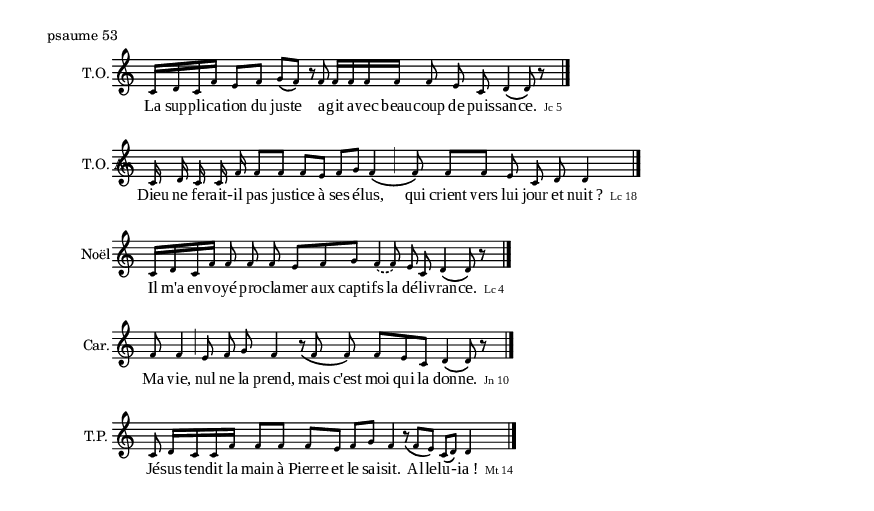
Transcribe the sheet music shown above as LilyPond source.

\version "2.10.0"
\include "definitions.ly"
\markup { psaume 53 }

\relative f' { 
	\new Staff {
		\cadenzaOn
		\set Staff.instrumentName = \markup{ \center-align { T.O. } }
		c16[ d c f]
		e8[ f]
		g[\( f\)] \pespace
		r f
		f16[ f f f]
		\times 2/3 { f8 e c }
		d4\( d8\) r
		
		
		\endBar
	}

	\addlyrics {
		
		La sup -- pli -- ca -- tion du jus -- te a -- git a -- vec beau -- coup de puis -- san -- ce.
		\markup { \citation #"Jc 5" } 
	}
}

\relative f' { 
	\new Staff {
		\cadenzaOn
		\set Staff.instrumentName = \markup{ \center-align { T.O. Av. } }
		\times 2/5 { c16 d c c f }
		f8[ f]
		f[ e] f[ g]
		\times 2/3 { f4\( \pespace\cesure\pespace f8\) }
		f[ f]
		\times 2/3 { e c d }
		d4
		\endBar
	}

	\addlyrics {
		Dieu ne fe -- rait- -- il pas jus -- tice à ses é -- lus, qui crient vers lui jour et "nuit ?" 
		\markup { \citation #"Lc 18" } 
	}
}

\relative f' { 
	\new Staff {
		\cadenzaOn
		\set Staff.instrumentName = \markup{ \center-align { Noël } }
		c16[ d c f]
		\times 2/3 { f8 f f }
		\times 2/3 { e[ f g] }
		\slurDashed f4(
		\times 2/3 { f8) e c }
		d4\( d8\) r
		\endBar
	}

	\addlyrics {
		Il m'a en -- vo -- yé pro -- cla -- mer aux capti -- fs la dé -- li -- vran -- ce.
		\markup { \citation #"Lc 4" } 
	}
}

\relative f' { 
	\new Staff {
		\cadenzaOn
		\set Staff.instrumentName = \markup{ \center-align { Car. } }
		f8
		f4
		\cesure
		\times 2/3 { e8 f g }
		f4
		\espace
		\times 2/3 { r8_\( f f\) }
		\times 2/3 { f[ e c] }
		d4\( d8\) r
		\endBar
	}

	\addlyrics {
		Ma vie, nul ne la prend, mais c'est moi qui la don -- ne.
		\markup { \citation #"Jn 10" } 
	}
}

\relative f' { 
	\new Staff {
		\cadenzaOn
		\set Staff.instrumentName = \markup{ \center-align { T.P. } }
		c8 d16[ c c f] f8[ f]
		f8[ e] f8[ g] f4 \pespace
		\times 2/3 {r8_\(f[ e]\)} c[\( d\)] d4
		\endBar
	}

	\addlyrics {
		Jé -- sus ten -- dit la main à Pierre et le sai -- sit. Al -- le -- lu -- - -- "ia !"
		\markup { \citation #"Mt 14" } 
	}
}




